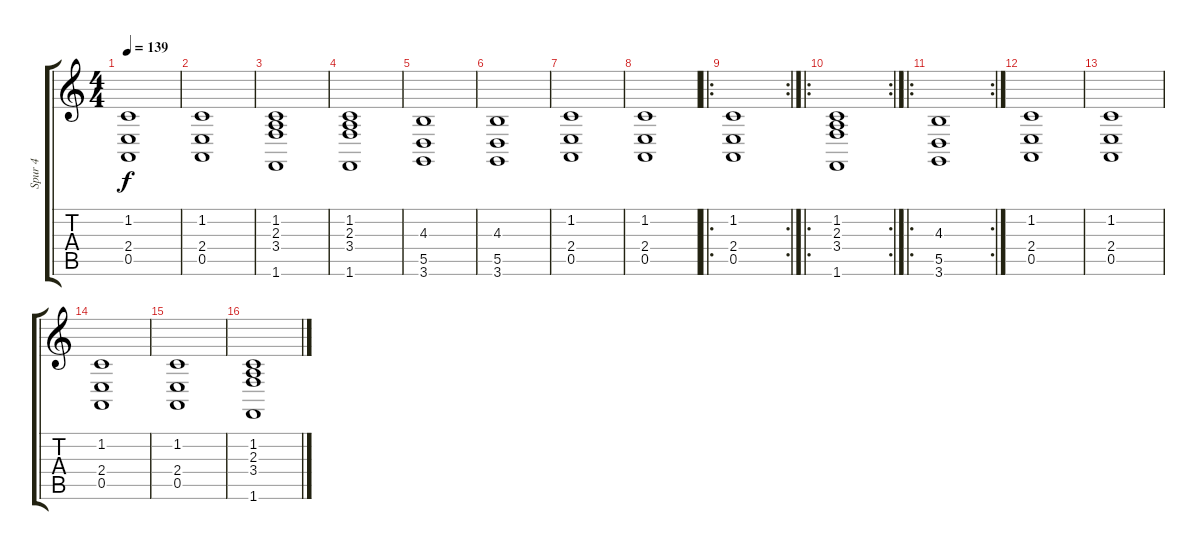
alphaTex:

\track ("Spur 4" "Spur 4") {instrument lead8bassandlead}
\staff {score tabs}
\tuning (E4 B3 G3 D3 A2 E2) {hide}
\ts (4 4)
\tempo 139
\clef g2
\ks c
(1.2 2.4 0.5).1{dy f} |
(1.2 2.4 0.5).1 |
(1.2 2.3 3.4 1.6).1 |
(1.2 2.3 3.4 1.6).1 |
(4.3 5.5 3.6).1 |
(4.3 5.5 3.6).1 |
(1.2 2.4 0.5).1 |
(1.2 2.4 0.5).1 |
\ro
\rc 2
(1.2 2.4 0.5).1 |
\ro
\rc 2
(1.2 2.3 3.4 1.6).1 |
\ro
\rc 2
(4.3 5.5 3.6).1 |
(1.2 2.4 0.5).1 |
(1.2 2.4 0.5).1 |
(1.2 2.4 0.5).1 |
(1.2 2.4 0.5).1 |
(1.2 2.3 3.4 1.6).1
